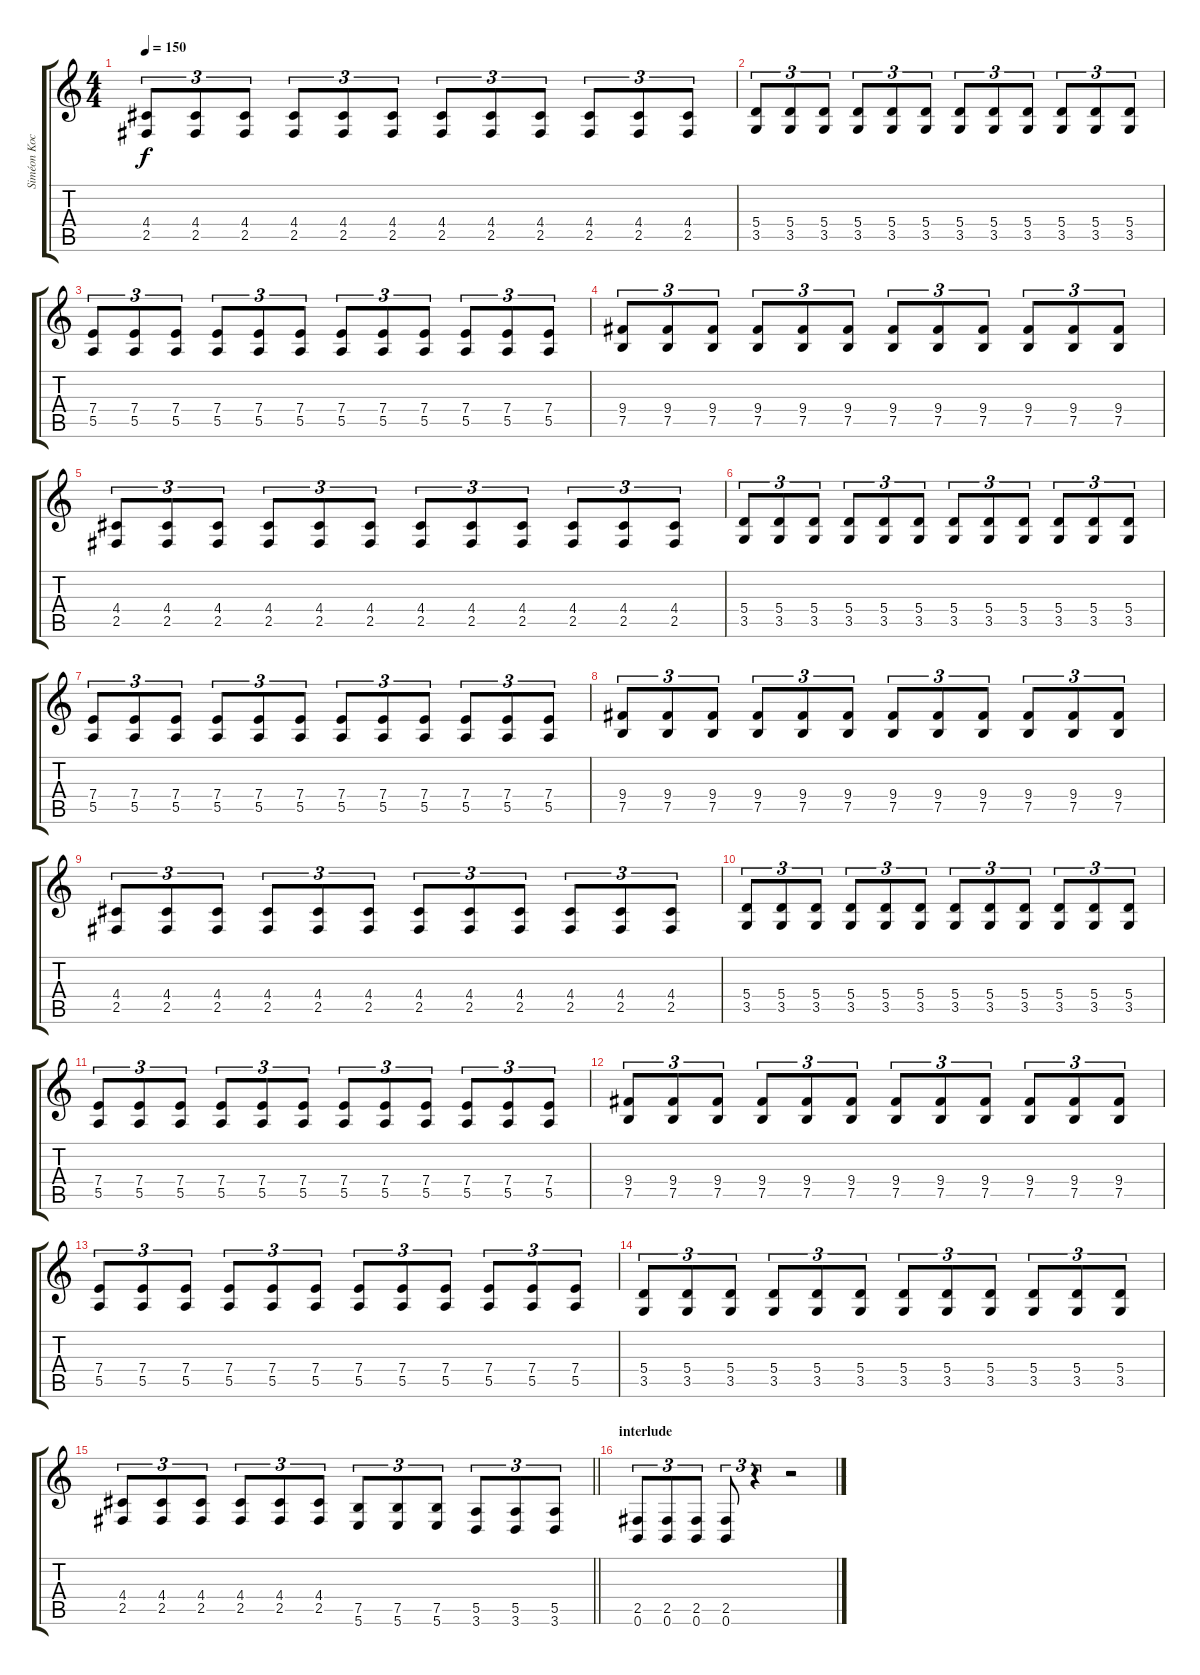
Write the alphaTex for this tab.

\track ("Siméon Koch" "Siméon Koc") {instrument distortionguitar}
\staff {score tabs}
\tuning (B3 Gb3 D3 A2 E2 B1) {hide}
\ts (4 4)
\tempo 150
\clef g2
\ks c
(4.4 2.5).8{tu (3 2) dy f} (4.4 2.5).8{tu (3 2)} (4.4 2.5).8{tu (3 2)} (4.4 2.5).8{tu (3 2)} (4.4 2.5).8{tu (3 2)} (4.4 2.5).8{tu (3 2)} (4.4 2.5).8{tu (3 2)} (4.4 2.5).8{tu (3 2)} (4.4 2.5).8{tu (3 2)} (4.4 2.5).8{tu (3 2)} (4.4 2.5).8{tu (3 2)} (4.4 2.5).8{tu (3 2)} |
(5.4 3.5).8{tu (3 2)} (5.4 3.5).8{tu (3 2)} (5.4 3.5).8{tu (3 2)} (5.4 3.5).8{tu (3 2)} (5.4 3.5).8{tu (3 2)} (5.4 3.5).8{tu (3 2)} (5.4 3.5).8{tu (3 2)} (5.4 3.5).8{tu (3 2)} (5.4 3.5).8{tu (3 2)} (5.4 3.5).8{tu (3 2)} (5.4 3.5).8{tu (3 2)} (5.4 3.5).8{tu (3 2)} |
(7.4 5.5).8{tu (3 2)} (7.4 5.5).8{tu (3 2)} (7.4 5.5).8{tu (3 2)} (7.4 5.5).8{tu (3 2)} (7.4 5.5).8{tu (3 2)} (7.4 5.5).8{tu (3 2)} (7.4 5.5).8{tu (3 2)} (7.4 5.5).8{tu (3 2)} (7.4 5.5).8{tu (3 2)} (7.4 5.5).8{tu (3 2)} (7.4 5.5).8{tu (3 2)} (7.4 5.5).8{tu (3 2)} |
(9.4 7.5).8{tu (3 2)} (9.4 7.5).8{tu (3 2)} (9.4 7.5).8{tu (3 2)} (9.4 7.5).8{tu (3 2)} (9.4 7.5).8{tu (3 2)} (9.4 7.5).8{tu (3 2)} (9.4 7.5).8{tu (3 2)} (9.4 7.5).8{tu (3 2)} (9.4 7.5).8{tu (3 2)} (9.4 7.5).8{tu (3 2)} (9.4 7.5).8{tu (3 2)} (9.4 7.5).8{tu (3 2)} |
(4.4 2.5).8{tu (3 2)} (4.4 2.5).8{tu (3 2)} (4.4 2.5).8{tu (3 2)} (4.4 2.5).8{tu (3 2)} (4.4 2.5).8{tu (3 2)} (4.4 2.5).8{tu (3 2)} (4.4 2.5).8{tu (3 2)} (4.4 2.5).8{tu (3 2)} (4.4 2.5).8{tu (3 2)} (4.4 2.5).8{tu (3 2)} (4.4 2.5).8{tu (3 2)} (4.4 2.5).8{tu (3 2)} |
(5.4 3.5).8{tu (3 2)} (5.4 3.5).8{tu (3 2)} (5.4 3.5).8{tu (3 2)} (5.4 3.5).8{tu (3 2)} (5.4 3.5).8{tu (3 2)} (5.4 3.5).8{tu (3 2)} (5.4 3.5).8{tu (3 2)} (5.4 3.5).8{tu (3 2)} (5.4 3.5).8{tu (3 2)} (5.4 3.5).8{tu (3 2)} (5.4 3.5).8{tu (3 2)} (5.4 3.5).8{tu (3 2)} |
(7.4 5.5).8{tu (3 2)} (7.4 5.5).8{tu (3 2)} (7.4 5.5).8{tu (3 2)} (7.4 5.5).8{tu (3 2)} (7.4 5.5).8{tu (3 2)} (7.4 5.5).8{tu (3 2)} (7.4 5.5).8{tu (3 2)} (7.4 5.5).8{tu (3 2)} (7.4 5.5).8{tu (3 2)} (7.4 5.5).8{tu (3 2)} (7.4 5.5).8{tu (3 2)} (7.4 5.5).8{tu (3 2)} |
(9.4 7.5).8{tu (3 2)} (9.4 7.5).8{tu (3 2)} (9.4 7.5).8{tu (3 2)} (9.4 7.5).8{tu (3 2)} (9.4 7.5).8{tu (3 2)} (9.4 7.5).8{tu (3 2)} (9.4 7.5).8{tu (3 2)} (9.4 7.5).8{tu (3 2)} (9.4 7.5).8{tu (3 2)} (9.4 7.5).8{tu (3 2)} (9.4 7.5).8{tu (3 2)} (9.4 7.5).8{tu (3 2)} |
(4.4 2.5).8{tu (3 2)} (4.4 2.5).8{tu (3 2)} (4.4 2.5).8{tu (3 2)} (4.4 2.5).8{tu (3 2)} (4.4 2.5).8{tu (3 2)} (4.4 2.5).8{tu (3 2)} (4.4 2.5).8{tu (3 2)} (4.4 2.5).8{tu (3 2)} (4.4 2.5).8{tu (3 2)} (4.4 2.5).8{tu (3 2)} (4.4 2.5).8{tu (3 2)} (4.4 2.5).8{tu (3 2)} |
(5.4 3.5).8{tu (3 2)} (5.4 3.5).8{tu (3 2)} (5.4 3.5).8{tu (3 2)} (5.4 3.5).8{tu (3 2)} (5.4 3.5).8{tu (3 2)} (5.4 3.5).8{tu (3 2)} (5.4 3.5).8{tu (3 2)} (5.4 3.5).8{tu (3 2)} (5.4 3.5).8{tu (3 2)} (5.4 3.5).8{tu (3 2)} (5.4 3.5).8{tu (3 2)} (5.4 3.5).8{tu (3 2)} |
(7.4 5.5).8{tu (3 2)} (7.4 5.5).8{tu (3 2)} (7.4 5.5).8{tu (3 2)} (7.4 5.5).8{tu (3 2)} (7.4 5.5).8{tu (3 2)} (7.4 5.5).8{tu (3 2)} (7.4 5.5).8{tu (3 2)} (7.4 5.5).8{tu (3 2)} (7.4 5.5).8{tu (3 2)} (7.4 5.5).8{tu (3 2)} (7.4 5.5).8{tu (3 2)} (7.4 5.5).8{tu (3 2)} |
(9.4 7.5).8{tu (3 2)} (9.4 7.5).8{tu (3 2)} (9.4 7.5).8{tu (3 2)} (9.4 7.5).8{tu (3 2)} (9.4 7.5).8{tu (3 2)} (9.4 7.5).8{tu (3 2)} (9.4 7.5).8{tu (3 2)} (9.4 7.5).8{tu (3 2)} (9.4 7.5).8{tu (3 2)} (9.4 7.5).8{tu (3 2)} (9.4 7.5).8{tu (3 2)} (9.4 7.5).8{tu (3 2)} |
(7.4 5.5).8{tu (3 2)} (7.4 5.5).8{tu (3 2)} (7.4 5.5).8{tu (3 2)} (7.4 5.5).8{tu (3 2)} (7.4 5.5).8{tu (3 2)} (7.4 5.5).8{tu (3 2)} (7.4 5.5).8{tu (3 2)} (7.4 5.5).8{tu (3 2)} (7.4 5.5).8{tu (3 2)} (7.4 5.5).8{tu (3 2)} (7.4 5.5).8{tu (3 2)} (7.4 5.5).8{tu (3 2)} |
(5.4 3.5).8{tu (3 2)} (5.4 3.5).8{tu (3 2)} (5.4 3.5).8{tu (3 2)} (5.4 3.5).8{tu (3 2)} (5.4 3.5).8{tu (3 2)} (5.4 3.5).8{tu (3 2)} (5.4 3.5).8{tu (3 2)} (5.4 3.5).8{tu (3 2)} (5.4 3.5).8{tu (3 2)} (5.4 3.5).8{tu (3 2)} (5.4 3.5).8{tu (3 2)} (5.4 3.5).8{tu (3 2)} |
\barLineRight lightlight
(4.4 2.5).8{tu (3 2)} (4.4 2.5).8{tu (3 2)} (4.4 2.5).8{tu (3 2)} (4.4 2.5).8{tu (3 2)} (4.4 2.5).8{tu (3 2)} (4.4 2.5).8{tu (3 2)} (7.5 5.6).8{tu (3 2)} (7.5 5.6).8{tu (3 2)} (7.5 5.6).8{tu (3 2)} (5.5 3.6).8{tu (3 2)} (5.5 3.6).8{tu (3 2)} (5.5 3.6).8{tu (3 2)} |
\section ("" "interlude")
(2.5 0.6).8{tu (3 2)} (2.5 0.6).8{tu (3 2)} (2.5 0.6).8{tu (3 2)} (2.5 0.6).8{tu (3 2)} r.4{tu (3 2)} r.2
